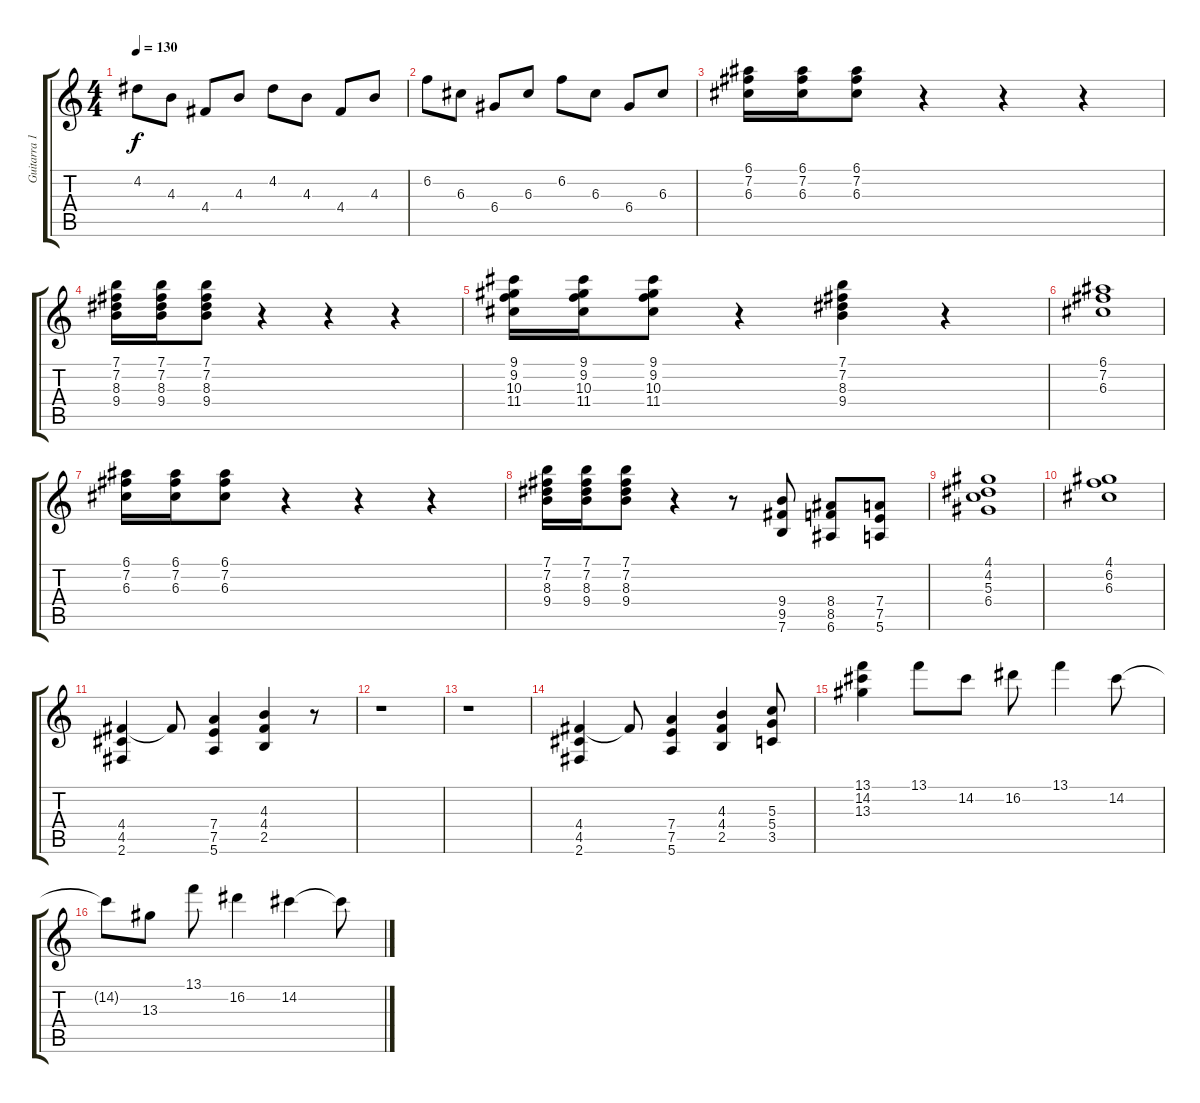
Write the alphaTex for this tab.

\track ("Guitarra 1" "Guitarra 1") {instrument electricguitarjazz}
\staff {score tabs}
\tuning (E4 B3 G3 D3 A2 E2) {hide}
\ts (4 4)
\tempo 130
\clef g2
\ks c
4.2.8{dy f} 4.3.8 4.4.8 4.3.8 4.2.8 4.3.8 4.4.8 4.3.8 |
6.2.8 6.3.8 6.4.8 6.3.8 6.2.8 6.3.8 6.4.8 6.3.8 |
(6.1 7.2 6.3).16 (6.1 7.2 6.3).16 (6.1 7.2 6.3).8 r.4 r.4 r.4 |
(7.1 7.2 8.3 9.4).16 (7.1 7.2 8.3 9.4).16 (7.1 7.2 8.3 9.4).8 r.4 r.4 r.4 |
(9.1 9.2 10.3 11.4).16 (9.1 9.2 10.3 11.4).16 (9.1 9.2 10.3 11.4).8 r.4 (7.1 7.2 8.3 9.4).4 r.4 |
(6.1 7.2 6.3).1 |
(6.1 7.2 6.3).16 (6.1 7.2 6.3).16 (6.1 7.2 6.3).8 r.4 r.4 r.4 |
(7.1 7.2 8.3 9.4).16 (7.1 7.2 8.3 9.4).16 (7.1 7.2 8.3 9.4).8 r.4 r.8 (9.4 9.5 7.6).8 (8.4 8.5 6.6).8 (7.4 7.5 5.6).8 |
(4.1 4.2 5.3 6.4).1 |
(4.1 6.2 6.3).1 |
(4.4 4.5 2.6).4 4.4{t}.8 (7.4 7.5 5.6).4 (4.3 4.4 2.5).4 r.8 |
r.1 |
r.1 |
(4.4 4.5 2.6).4 4.4{t}.8 (7.4 7.5 5.6).4 (4.3 4.4 2.5).4 (5.3 5.4 3.5).8 |
(13.1 14.2 13.3).4 13.1.8 14.2.8 16.2.8 13.1.4 14.2.8 |
14.2{t}.8 13.3.8 13.1.8 16.2.4 14.2.4 14.2{t}.8
